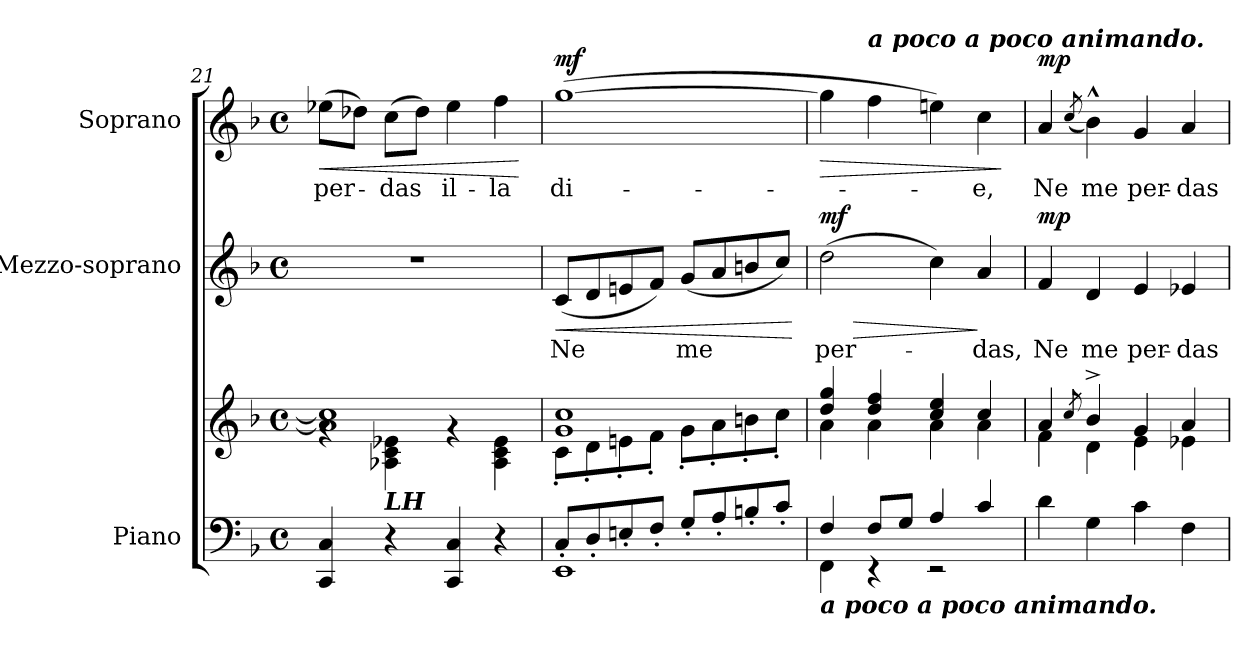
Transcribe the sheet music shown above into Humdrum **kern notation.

**kern	**kern	**kern	**text	**dynam	**kern	**text	**dynam
*part3	*part3	*part2	*part2	*part2	*part1	*part1	*part1
*staff4	*staff3	*staff2	*staff2	*staff2	*staff1	*staff1	*staff1
*I"Piano	*	*I"Mezzo-soprano	*	*	*I"Soprano	*	*
*I'Pno.	*	*I'Mzs.	*	*	*I'S.	*	*
!!LO:LB:g=z
*clefF4	*clefG2	*clefG2	*	*	*clefG2	*	*
*k[b-]	*k[b-]	*k[b-]	*	*	*k[b-]	*	*
*M4/4	*M4/4	*M4/4	*	*	*M4/4	*	*
*met(c)	*met(c)	*met(c)	*	*	*met(c)	*	*
=21	=21	=21	=21	=21	=21	=21	=21
*	*^	*	*	*	*	*	*
!	!	!	!	!	!	!	!	!LO:HP:b
4CC/ 4C/	1a-] 1cc]	4rg	1r	.	.	(8ee-X\L	per-	<
.	.	.	.	.	.	8dd-X\J)	.	.
!LO:TX:a:Bi:t=LH	!	!	!	!	!	!	!	!
4r	.	4A-X\ 4c\ 4e-X\	.	.	.	(8cc\L	-das	.
.	.	.	.	.	.	8dd-\J)	.	.
4CC/ 4C/	.	4rg	.	.	.	4ee-\	il-	.
4r	.	4A-\ 4c\ 4e-\	.	.	.	4ff\	-la	.
*	*v	*v	*	*	*	*	*	*
.	.	.	.	.	.	.	[
=22	=22	=22	=22	=22	=22	=22	=22
*^	*^	*	*	*	*	*	*
!	!	!	!	!	!	!LO:HP:b	!	!	!LO:DY:a
1EE	8C'/L	1g 1cc	8c'\L	(8c/L	Ne	<	([1gg	di-	mf
.	8D'/	.	8d'\	8d/	.	.	.	.	.
.	8En'/	.	8en'\	8en/	.	.	.	.	.
.	8F'/J	.	8f'\J	8f/J)	.	.	.	.	.
.	8G'/L	.	8g'\L	(8g/L	me	.	.	.	.
.	8A'/	.	8a'\	8a/	.	.	.	.	.
.	8Bn'/	.	8bn'\	8bn/	.	.	.	.	.
.	8c'/J	.	8cc'\J	8cc/J)	.	.	.	.	.
*v	*v	*	*	*	*	*	*	*	*
*	*v	*v	*	*	*	*	*	*
.	.	.	.	[	.	.	.
=23	=23	=23	=23	=23	=23	=23	=23
*^	*^	*	*	*	*	*	*
!LO:TX:b:Bi:t=a poco a poco animando.	!	!	!	!	!	!	!	!	!
!	!	!	!	!	!	!LO:HP:b	!	!	!LO:HP:b
!	!	!	!	!	!	!LO:DY:n=1:a	!	!	!
4F/	4FF\	4dd/ 4gg/	4a\	(2dd\	per-	> mf	4gg\]	.	>
!	!	!	!	!	!	!	!LO:TX:a:Bi:t=a poco a poco animando.	!	!
8F/L	4r	4dd/ 4ff/	4a\	.	.	.	4ff\	.	.
8G/J	.	.	.	.	.	.	.	.	.
4A/	2r	4cc/ 4ee/	4a\	4cc\)	.	.	4een\)	.	.
4c/	.	4cc/	4a\	4a/	-das,	]	4cc\	-e,	.
*v	*v	*	*	*	*	*	*	*	*
*	*v	*v	*	*	*	*	*	*
.	.	.	.	.	.	.	]
=24	=24	=24	=24	=24	=24	=24	=24
*	*^	*	*	*	*	*	*
!	!	!	!	!	!LO:DY:a	!	!	!LO:DY:a
4d\	4a/	4f\	4f/	Ne	mp	4a/	Ne	mp
.	8qcc/	.	.	.	.	(8qcc/	.	.
4G\	4b-^/	4d\	4d/	me	.	4b-^^\)	me	.
4c\	4g/	4e\	4e/	per-	.	4g/	per-	.
4F\	4a/	4e-X\	4e-X/	-das	.	4a/	-das	.
*	*v	*v	*	*	*	*	*	*
=	=	=	=	=	=	=	=
*-	*-	*-	*-	*-	*-	*-	*-
